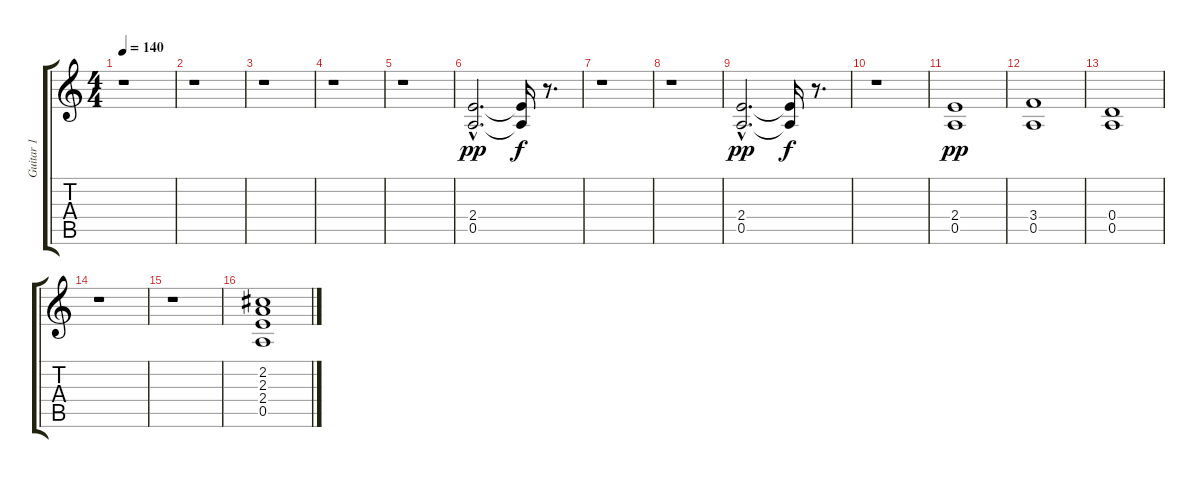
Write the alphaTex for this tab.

\track ("Guitar 1" "Guitar 1") {instrument distortionguitar}
\staff {score tabs}
\tuning (E4 B3 G3 D3 A2 E2) {hide}
\ts (4 4)
\tempo 140
\clef g2
\ks c
r.1{dy p} |
r.1 |
r.1 |
r.1 |
r.1 |
(2.4{hac} 0.5{hac}).2{d dy pp} (2.4{t} 0.5{t}).16{dy f} r.8{d} |
r.1 |
r.1 |
(2.4{hac} 0.5{hac}).2{d dy pp} (2.4{t} 0.5{t}).16{dy f} r.8{d} |
r.1 |
(2.4 0.5).1{dy pp} |
(3.4 0.5).1 |
(0.4 0.5).1 |
r.1 |
r.1 |
(2.2 2.3 2.4 0.5).1
